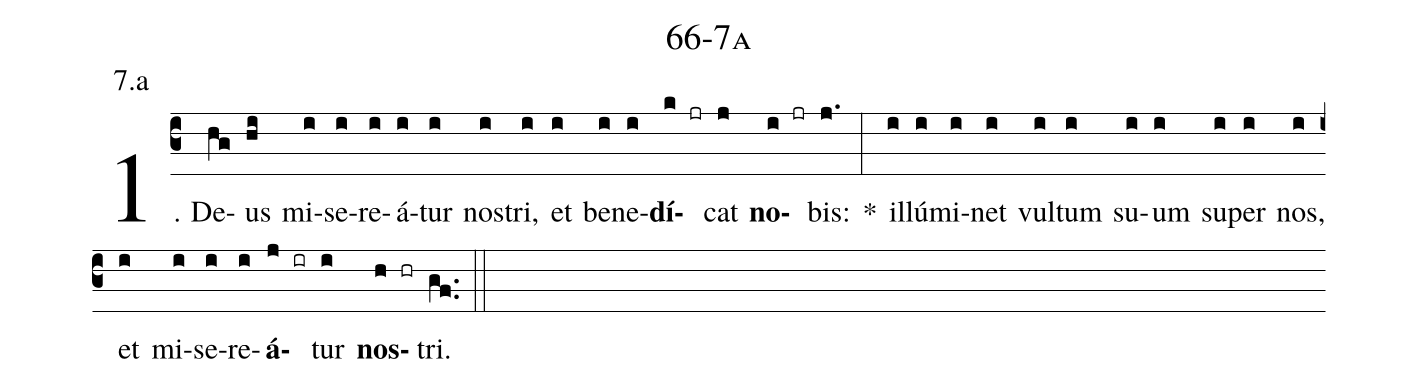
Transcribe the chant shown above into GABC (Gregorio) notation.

name: 66-7a;
annotation: 7.a;
%%
(c3)1. De(hg)us(hi) mi(i)se(i)re(i)á(i)tur(i) nos(i)tri,(i) et(i) be(i)ne(i)<b>dí</b>(k jr)cat(j) <b>no</b>(i jr)bis:(j.) *(:) il(i)lú(i)mi(i)net(i) vul(i)tum(i) su(i)um(i) su(i)per(i) nos,(i) et(i) mi(i)se(i)re(i)<b>á</b>(j ir)tur(i) <b>nos</b>(h hr)tri.(gf..) (::)
